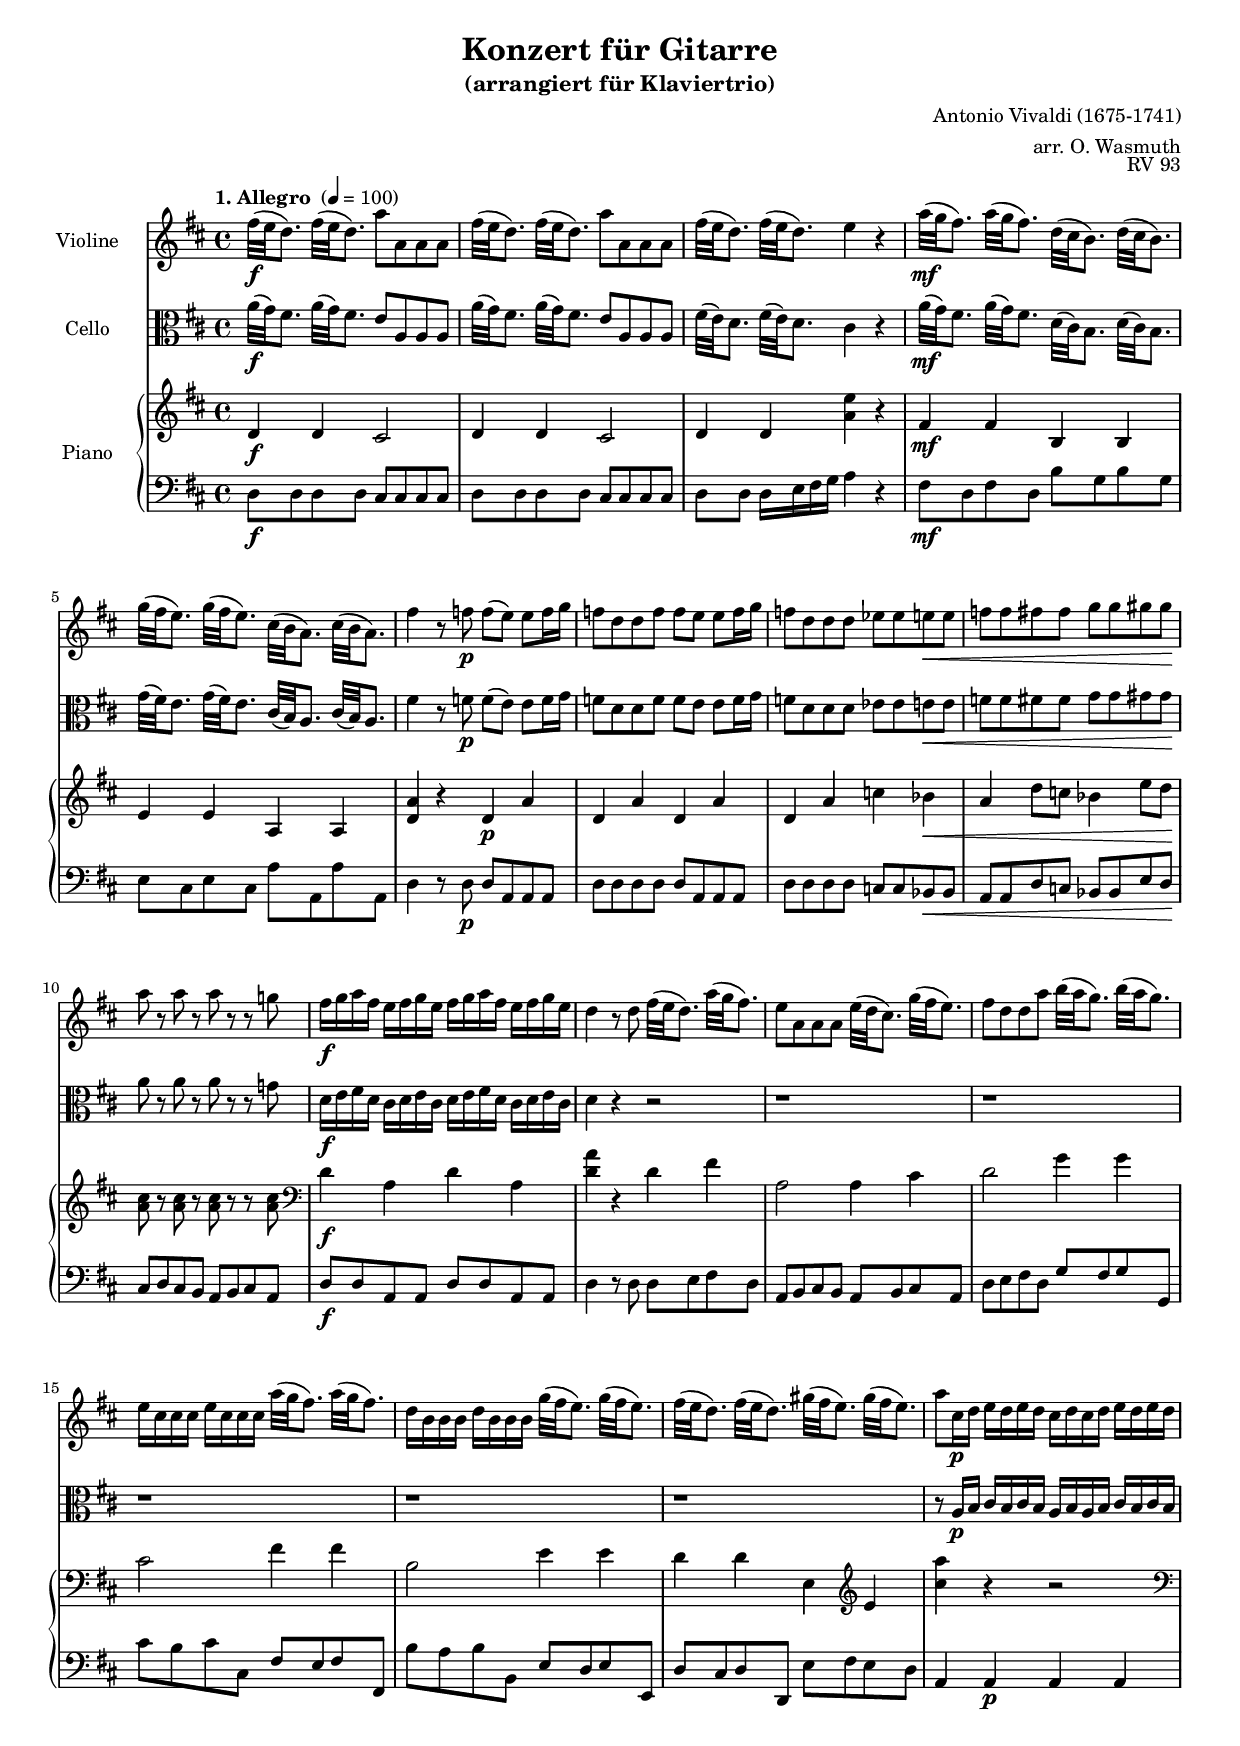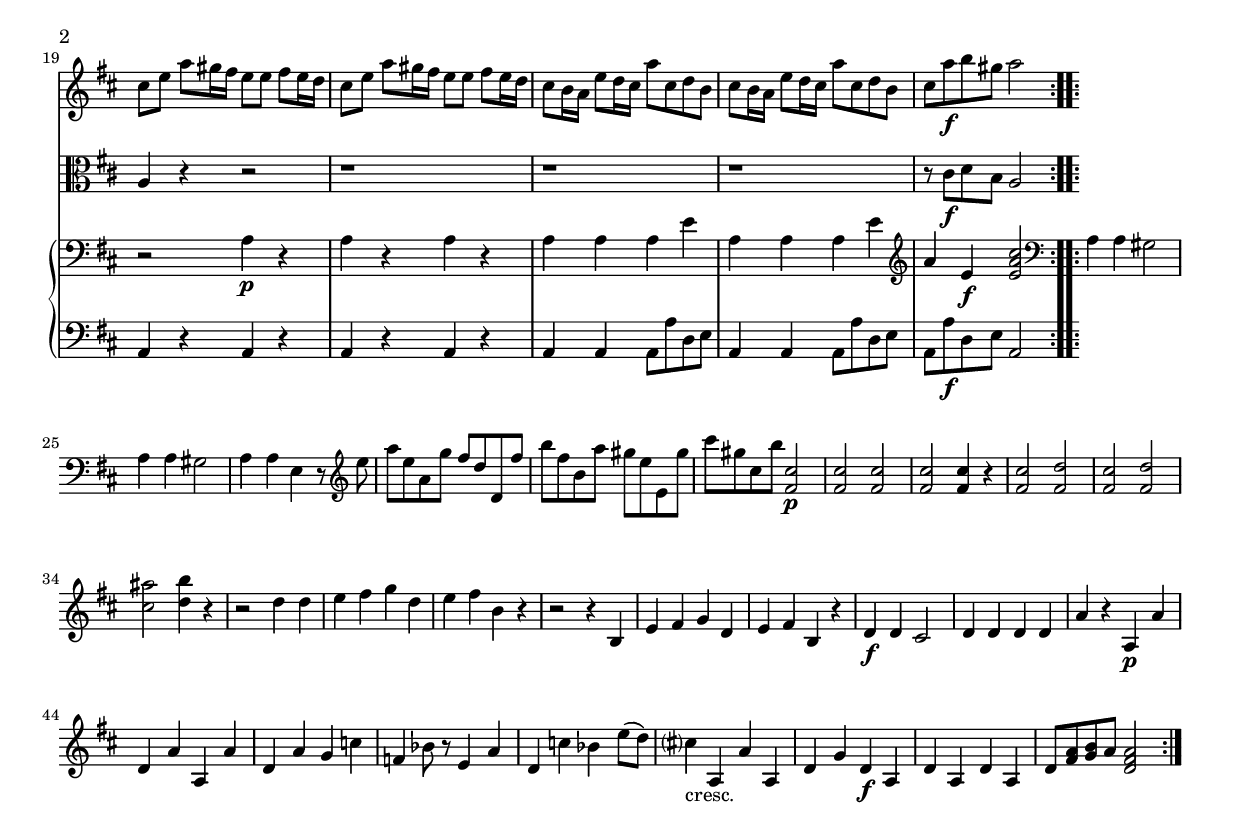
\version "2.12.2"
\include "deutsch.ly"

#(set-global-staff-size 17)

\header {
  title = "Konzert für Gitarre"
  subtitle = "(arrangiert für Klaviertrio)"
  composer = "Antonio Vivaldi (1675-1741)"
  arranger = "arr. O. Wasmuth"
  opus = "RV 93"
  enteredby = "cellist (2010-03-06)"
}

voiceconsts = {
 \key d \major
 %\numericTimeSignature
 \compressFullBarRests
 \time 4/4
 \tempo "1. Allegro " 4=100
}

va = \relative c'' {
    \voiceconsts
    \clef "treble"

    \repeat volta 2 {
    	    fis32(\f e d8.) fis32( e d8.) a'8 a, a a
    	    fis'32( e d8.) fis32( e d8.) a'8 a, a a
    	    fis'32( e d8.) fis32( e d8.) e4 r

    	    a32(\mf g fis8.) a32( g fis8.) d32( cis h8.) d32( cis h8.)
    	    g'32( fis e8.) g32( fis e8.) cis32( h a8.) cis32( h a8.)
	    fis'4 r8 f\p f( e) e f16 g
	    f8 d d f f e e f16 g

	    f8 d d d es es e\< e
	    f f fis fis g g gis gis\!
	    a r a r a r r g!
	    fis16\f g a fis e fis g e fis g a fis e fis g e

	    d4 r8 d fis32( e d8.) a'32( g fis8.)
	    e8 a, a a e'32( d cis8.) g'32( fis e8.)
	    fis8 d d a' h32( a g8.) h32( a g8.)
	    e16 cis cis cis e cis cis cis a'32( g fis8.) a32( g fis8.)

	    d16 h h h d h h h g'32( fis e8.) g32( fis e8.)
	    fis32( e d8.) fis32( e d8.) gis32( fis e8.) gis32( fis e8.)
	    a8 cis,16\p d e d e d cis d cis d e d e d
	    cis8 e a gis16 fis e8 e fis e16 d

	    cis8 e a gis16 fis e8 e fis e16 d
	    cis8 h16 a e'8 d16 cis a'8 cis, d h
	    cis h16 a e'8 d16 cis a'8 cis, d h
	    cis a'\f h gis a2
    }
}

vb = \relative c'' {
    \voiceconsts
    \clef "alto"

    \repeat volta 2 {
    	    a32(\f g) fis8. a32( g) fis8. e8 a, a a
    	    a'32( g) fis8. a32( g) fis8. e8 a, a a
    	    fis'32( e) d8. fis32( e) d8. cis4 r

    	    a'32(\mf g) fis8. a32( g) fis8. d32( cis) h8. d32( cis) h8.
    	    g'32( fis) e8. g32( fis) e8. cis32( h) a8. cis32( h) a8.
	    fis'4 r8 f\p f( e) e f16 g
	    f8 d d f f e e f16 g

	    f8 d d d es es e\< e
	    f f fis fis g g gis gis\!
	    a r a r a r r g!
	    d16\f e fis d cis d e cis d e fis d cis d e cis

	    d4 r r2
	    r1
	    r
	    r

	    r
	    r
	    r8 a16\p h cis h cis h a h a h cis h cis h
	    a4 r r2	    

	    r1
	    r
	    r
	    r8 cis\f d h a2
    }
}

vc = \relative c' {
    \voiceconsts
    \clef "treble"

    \repeat volta 2 {
    	    d4\f d cis2
	    d4 d cis2
	    d4 d <a' e'> r

	    fis\mf fis h, h
	    e e a, a
	    <d a'> r d\p a'
	    d, a' d, a'

	    d, a' c b\<
	    a d8 c b4 e8 d\!
	    <a cis> r <a cis> r <a cis> r r <a cis> \clef "bass"
	    d,4\f a d a

	    <d a'> r d fis
	    a,2 a4 cis
	    d2 g4 g
	    cis,2 fis4 fis

	    h,2 e4 e
	    d d e, \clef "treble" e'
	    <cis' a'> r r2 \clef "bass"
	    r2 a,4\p r

	    a r a r
	    a a a e'
	    a, a a e' \clef "treble"
	    a e\f <e a cis>2
    }

    \repeat volta 2 {
    	    \clef "bass" a,4 a gis2
	    a4 a gis2
	    a4 a e r8 \clef "treble" e''

	    a e a, g' fis d d, fis'
	    h fis h, a' gis e e, gis'
	    cis gis cis, h' <fis, cis'>2\p

	    <fis cis'> <fis cis'>
	    <fis cis'> <fis cis'>4 r
	    <fis cis'>2 <fis d'>
	    <fis cis'> <fis d'>

	    <cis' ais'> <d h'>4 r
	    r2 d4 d
	    e fis g d
	    e fis h, r

	    r2 r4 h,
	    e fis g d
	    e fis h, r
	    d\f d cis2

	    d4 d d d
	    a' r a,\p a'
	    d, a' a, a'
	    d, a' g c

	    f, b8 r e,4 a
	    d, c' b e8( d)
	    cis?4_"cresc." a, a' a,

	    d g d\f a
	    d a d a
	    d8 <fis a> <g h> a <d, fis a>2
    }
}

vd = \relative c {
    \voiceconsts
    \clef "bass"

    \repeat volta 2 {
    	    d8\f d d d cis cis cis cis
	    d d d d cis cis cis cis
	    d d d16 e fis g a4 r

	    fis8\mf d fis d h' g h g
	    e cis e cis a' a, a' a,
	    d4 r8 d\p d a a a
	    d d d d d a a a

	    d d d d c c b\< b
	    a a d c b b e d\!
	    cis d cis h a h cis a
	    d\f d a a d d a a

	    d4 r8 d d e fis d
	    a h cis h a h cis a
	    d e fis d g fis g g,
	    cis' h cis cis, fis e fis fis,

	    h' a h h, e d e e,
	    d' cis d d, e' fis e d
	    a4 a\p a a
	    a r a r

	    a r a r
	    a a a8 a' d, e
	    a,4 a a8 a'd, e
	    a, a'\f d, e a,2
    }
}


\book {
    \score {

    <<
      \new Staff <<
	\set Staff.instrumentName = "Violine "
	\va
      >>
      \new Staff <<
	\set Staff.instrumentName = "Cello "
	\vb
      >>

      \new PianoStaff <<
	\set PianoStaff.instrumentName = "Piano "
	\vc
	\vd
      >>

    >>

    \layout {}

    \midi {
      \context {
	\Score
	tempoWholesPerMinute = #(ly:make-moment 100 4)
      }
    }
  }
}
